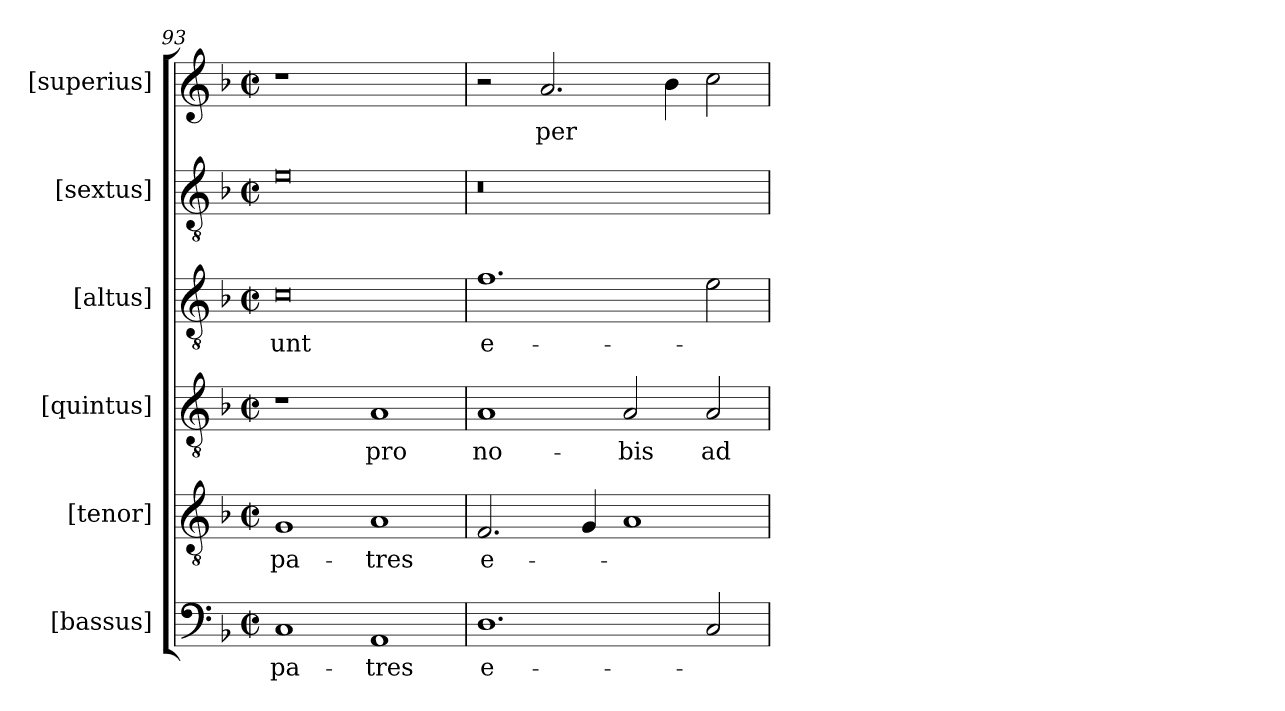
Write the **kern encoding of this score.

**kern	**text	**kern	**text	**kern	**text	**kern	**text	**kern	**kern	**text
*part6	*part6	*part5	*part5	*part4	*part4	*part3	*part3	*part2	*part1	*part1
*staff6	*staff6	*staff5	*staff5	*staff4	*staff4	*staff3	*staff3	*staff2	*staff1	*staff1
*I"[bassus]	*	*I"[tenor]	*	*I"[quintus]	*	*I"[altus]	*	*I"[sextus]	*I"[superius]	*
*I'[bassus]	*	*I'[tenor]	*	*I'[quintus]	*	*I'[altus]	*	*I'[sextus]	*I'[superius]	*
*clefF4	*	*clefGv2	*	*clefGv2	*	*clefGv2	*	*clefGv2	*clefG2	*
*k[b-]	*	*k[b-]	*	*k[b-]	*	*k[b-]	*	*k[b-]	*k[b-]	*
*F:	*	*F:	*	*F:	*	*F:	*	*F:	*F:	*
*M2/2	*	*M2/2	*	*M2/2	*	*M2/2	*	*M2/2	*M2/2	*
*met(c|)	*	*met(c|)	*	*met(c|)	*	*met(c|)	*	*met(c|)	*met(c|)	*
=93	=93	=93	=93	=93	=93	=93	=93	=93	=93	=93
!	!LO:LY:b:cj	!	!LO:LY:b:cj	!	!	!	!LO:LY:b:cj	!	!	!
1C	pa-	1G	pa-	1r	.	0c	-unt	0e	1r	.
!	!LO:LY:b:cj	!	!LO:LY:b:cj	!	!LO:LY:b:cj	!	!	!	!	!
1AA	-tres	1A	-tres	1A	pro	.	.	.	1ryy	.
=94	=94	=94	=94	=94	=94	=94	=94	=94	=94	=94
!	!LO:LY:b:rj	!	!LO:LY:b:rj	!	!LO:LY:b:cj	!	!LO:LY:b:rj	!	!	!
1.D	e-	2.F/	e-	1A	no-	1.f	e-	0r	2r	.
!	!	!	!	!	!	!	!	!	!	!LO:LY:b:cj
.	.	.	.	.	.	.	.	.	2.a/	per
.	.	4G/	.	.	.	.	.	.	.	.
!	!	!	!	!	!LO:LY:b:cj	!	!	!	!	!
.	.	1A	.	2A/	-bis	.	.	.	.	.
.	.	.	.	.	.	.	.	.	4b-\	.
!	!	!	!	!	!LO:LY:b:cj	!	!	!	!	!
2C/	.	.	.	2A/	ad	2e\	.	.	2cc\	.
=	=	=	=	=	=	=	=	=	=	=
*-	*-	*-	*-	*-	*-	*-	*-	*-	*-	*-
